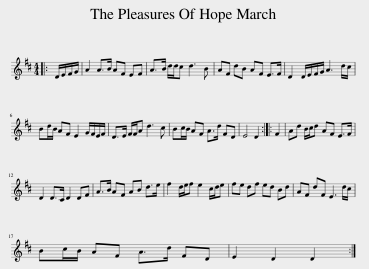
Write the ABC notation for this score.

X:1
L:1/8
M:4/4
I:linebreak $
K:D
V:1 treble
V:1
|: D/E/F/G/ | A2 A>B AF EF | A>B d/d/c d3 B | AF dB AF E>F | D2 D/E/F/G/ A3 d/c/ |$ %5
 Bd/B/ AF E2 G/F/E/F/ | D>E F/F/A d3 c | Bc/B/ AF A>d FD | E4 D2 :: F2 | %10
 Ad B/c/d AF E>F |$ D2 D>C D2 DF | A>B AF AB d>e | f2 d/e/f e2 c/d/e | fe df ed Bd | %15
 AF dF E3 d/c/ |$ Bc/B/ AF A>d FD | E2 D2 D2 :| %18
